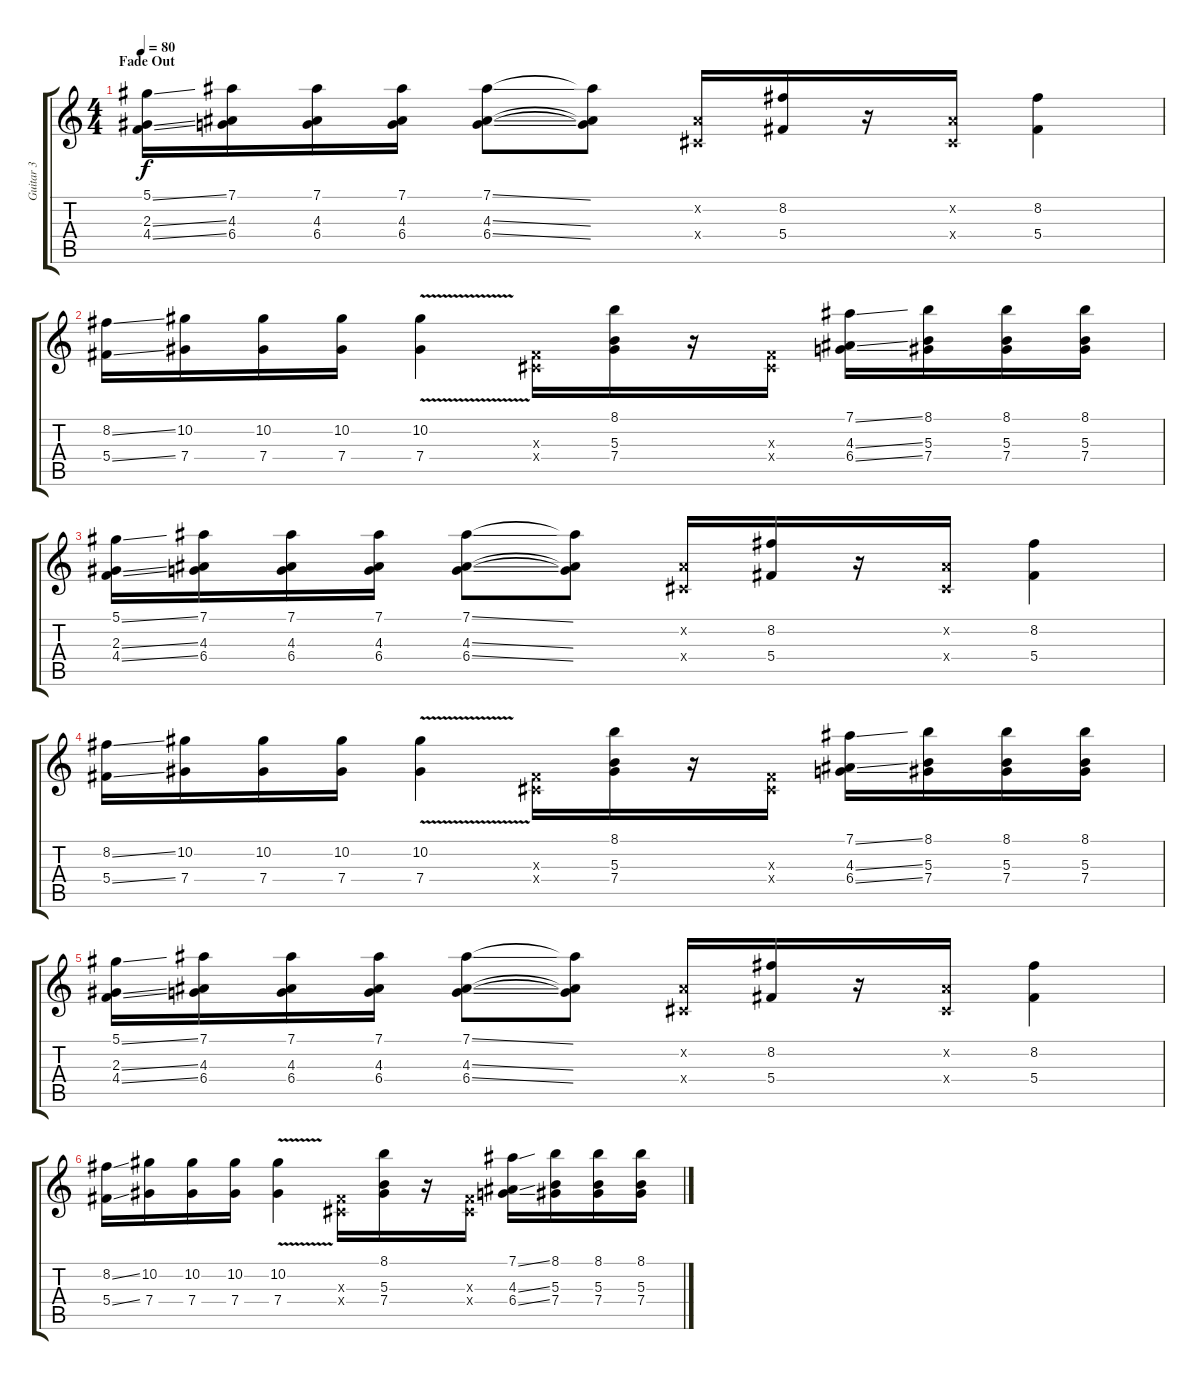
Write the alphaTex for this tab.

\track ("Guitar 3" "Guitar 3") {instrument overdrivenguitar}
\staff {score tabs}
\tuning (Eb4 Bb3 Gb3 Db3 Ab2 Eb2) {hide}
\ts (4 4)
\section ("" "Fade Out")
\tempo 80
\clef g2
\ks c
(5.1{ss} 2.3{ss} 4.4{ss}).16{dy f volume 8} (7.1 4.3 6.4).16 (7.1 4.3 6.4).16 (7.1 4.3 6.4).16 (7.1{ss} 4.3{ss} 6.4{ss}).8 (7.1{t} 4.3{t} 6.4{t}).8 (0.2{x} 0.4{x}).16 (8.2 5.4).16 r.16 (0.2{x} 0.4{x}).16 (8.2 5.4).4 |
(8.2{ss} 5.4{ss}).16 (10.2 7.4).16 (10.2 7.4).16 (10.2 7.4).16 (10.2{v} 7.4{v}).4 (0.3{x} 0.4{x}).16 (8.1 5.3 7.4).16 r.16 (0.3{x} 0.4{x}).16 (7.1{ss} 4.3{ss} 6.4{ss}).16 (8.1 5.3 7.4).16 (8.1 5.3 7.4).16 (8.1 5.3 7.4).16 |
(5.1{ss} 2.3{ss} 4.4{ss}).16{volume 4} (7.1 4.3 6.4).16 (7.1 4.3 6.4).16 (7.1 4.3 6.4).16 (7.1{ss} 4.3{ss} 6.4{ss}).8 (7.1{t} 4.3{t} 6.4{t}).8 (0.2{x} 0.4{x}).16 (8.2 5.4).16 r.16 (0.2{x} 0.4{x}).16 (8.2 5.4).4 |
(8.2{ss} 5.4{ss}).16 (10.2 7.4).16 (10.2 7.4).16 (10.2 7.4).16 (10.2{v} 7.4{v}).4 (0.3{x} 0.4{x}).16 (8.1 5.3 7.4).16 r.16 (0.3{x} 0.4{x}).16 (7.1{ss} 4.3{ss} 6.4{ss}).16 (8.1 5.3 7.4).16 (8.1 5.3 7.4).16 (8.1 5.3 7.4).16 |
(5.1{ss} 2.3{ss} 4.4{ss}).16{volume 0} (7.1 4.3 6.4).16 (7.1 4.3 6.4).16 (7.1 4.3 6.4).16 (7.1{ss} 4.3{ss} 6.4{ss}).8 (7.1{t} 4.3{t} 6.4{t}).8 (0.2{x} 0.4{x}).16 (8.2 5.4).16 r.16 (0.2{x} 0.4{x}).16 (8.2 5.4).4 |
(8.2{ss} 5.4{ss}).16 (10.2 7.4).16 (10.2 7.4).16 (10.2 7.4).16 (10.2{v} 7.4{v}).4 (0.3{x} 0.4{x}).16 (8.1 5.3 7.4).16 r.16 (0.3{x} 0.4{x}).16 (7.1{ss} 4.3{ss} 6.4{ss}).16 (8.1 5.3 7.4).16 (8.1 5.3 7.4).16 (8.1 5.3 7.4).16
